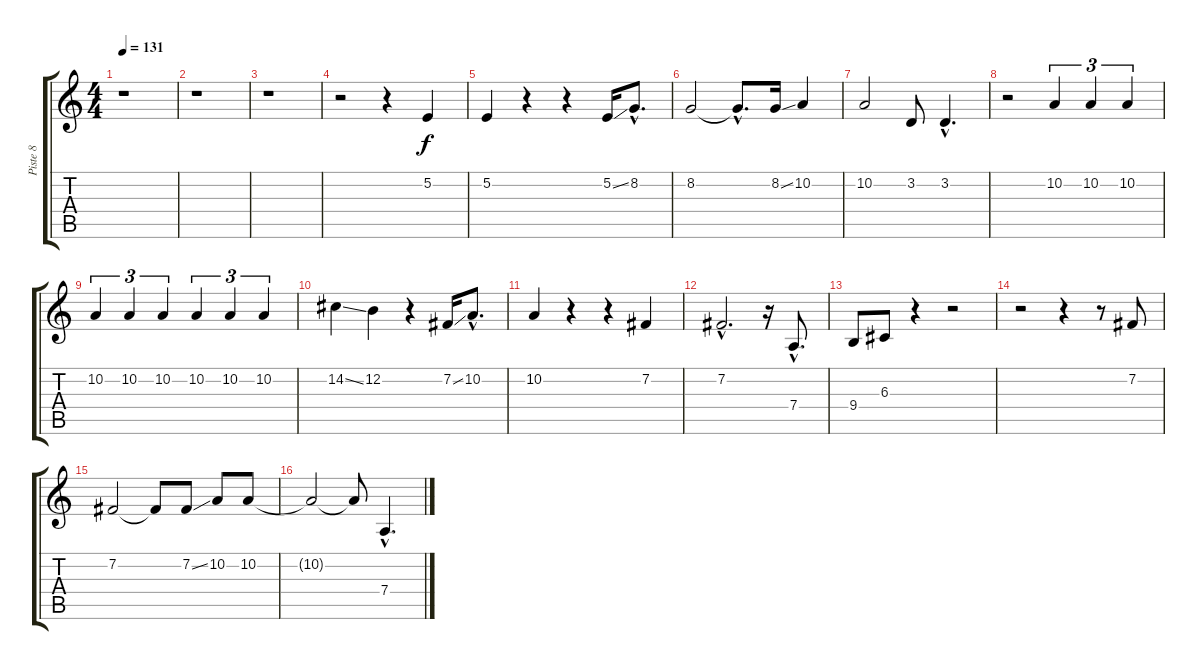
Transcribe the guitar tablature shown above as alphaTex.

\track ("Piste 8" "Piste 8") {instrument acousticgrandpiano}
\staff {score tabs}
\tuning (E4 B3 G3 D3 A2 E2) {hide}
\ts (4 4)
\tempo 131
\clef g2
\ks c
r.1{dy f} |
r.1 |
r.1 |
r.2 r.4 5.2.4 |
5.2.4 r.4 r.4 5.2{ss}.16 8.2{hac}.8{d} |
8.2.2 8.2{hac t}.8{d} 8.2{ss}.16 10.2.4 |
10.2.2 3.2.8 3.2{hac}.4{d} |
r.2 10.2.4{tu (3 2)} 10.2.4{tu (3 2)} 10.2.4{tu (3 2)} |
10.2.4{tu (3 2)} 10.2.4{tu (3 2)} 10.2.4{tu (3 2)} 10.2.4{tu (3 2)} 10.2.4{tu (3 2)} 10.2.4{tu (3 2)} |
14.2{ss}.4 12.2.4 r.4 7.2{ss}.16 10.2{hac}.8{d} |
10.2.4 r.4 r.4 7.2.4 |
7.2{hac}.2{d} r.16 7.4{hac}.8{d} |
9.4.8 6.3.8 r.4 r.2 |
r.2 r.4 r.8 7.2.8 |
7.2.2 7.2{t}.8 7.2{ss}.8 10.2.8 10.2.8 |
10.2{t}.2 10.2{t}.8 7.4{hac}.4{d}
